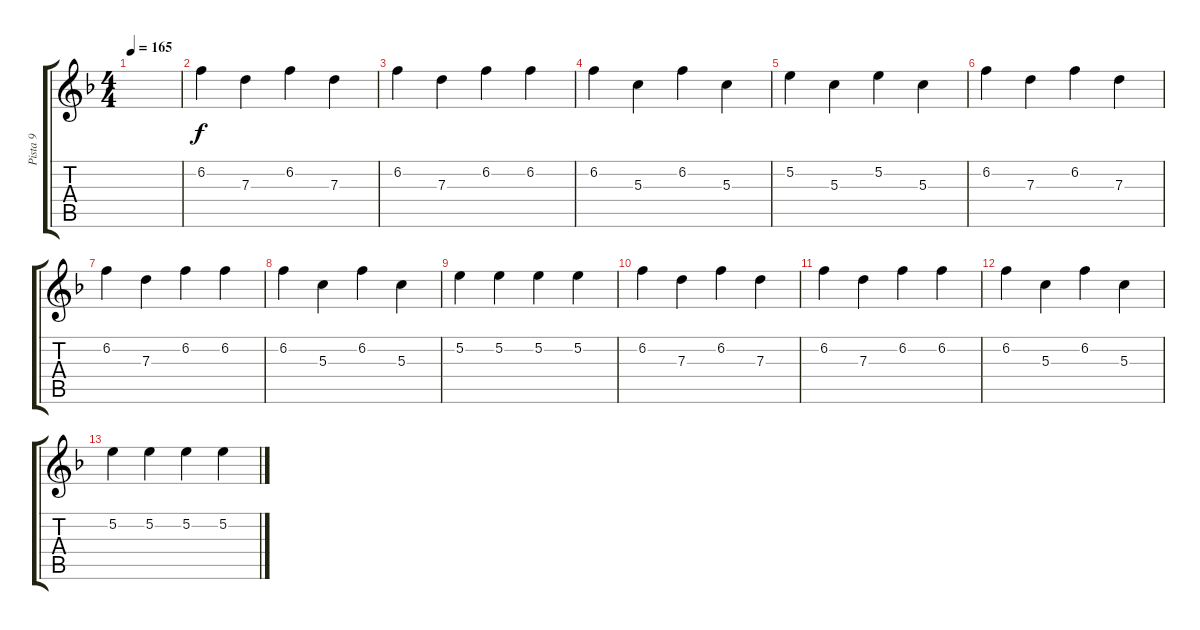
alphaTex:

\track ("Pista 9" "Pista 9") {instrument distortionguitar}
\staff {score tabs}
\tuning (E4 B3 G3 D3 A2 E2) {hide}
\ts (4 4)
\tempo 165
\clef g2
\ks f
|
6.2.4 7.3.4 6.2.4 7.3.4 |
6.2.4 7.3.4 6.2.4 6.2.4 |
6.2.4 5.3.4 6.2.4 5.3.4 |
5.2.4 5.3.4 5.2.4 5.3.4 |
6.2.4 7.3.4 6.2.4 7.3.4 |
6.2.4 7.3.4 6.2.4 6.2.4 |
6.2.4 5.3.4 6.2.4 5.3.4 |
5.2.4 5.2.4 5.2.4 5.2.4 |
6.2.4 7.3.4 6.2.4 7.3.4 |
6.2.4 7.3.4 6.2.4 6.2.4 |
6.2.4 5.3.4 6.2.4 5.3.4 |
5.2.4 5.2.4 5.2.4 5.2.4
